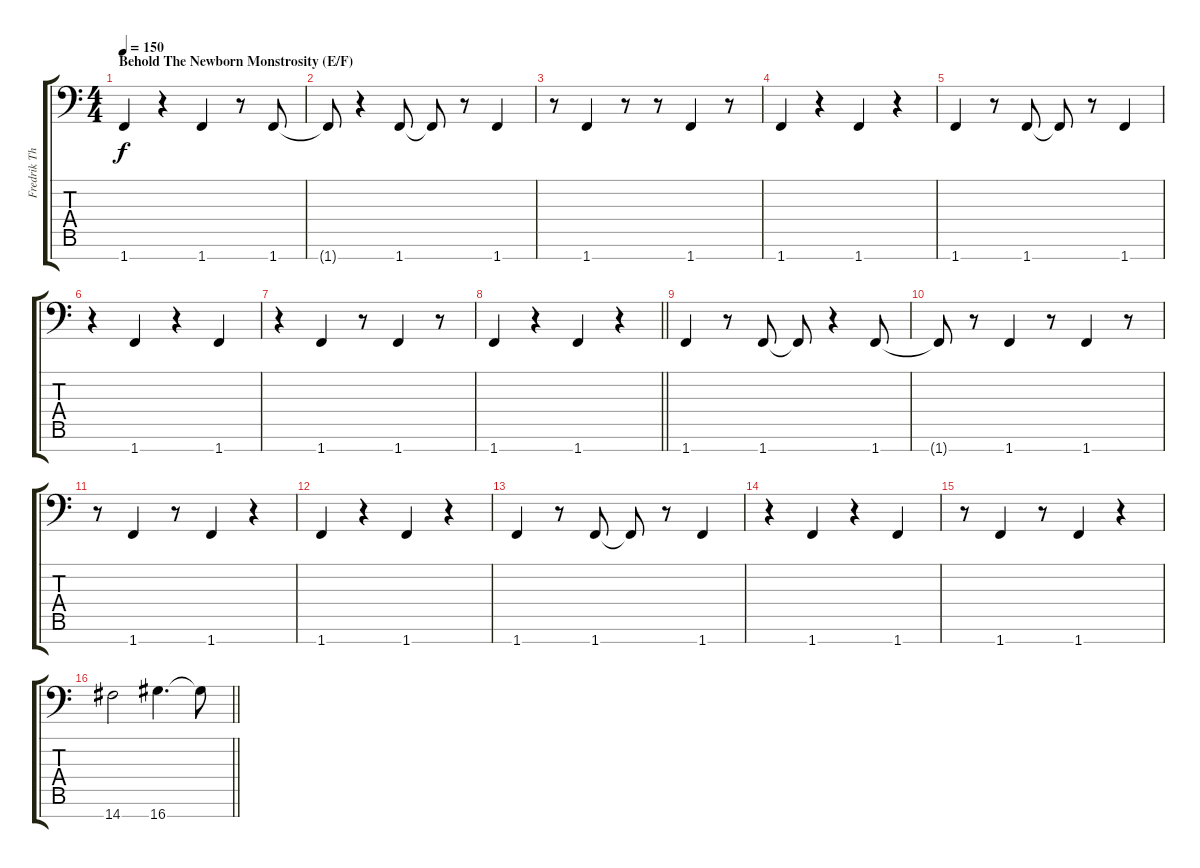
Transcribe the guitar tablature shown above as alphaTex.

\track ("Fredrik Thordendal (8 string Guitar in E" "Fredrik Th") {instrument distortionguitar}
\staff {score tabs}
\tuning (Bb3 F3 Db3 Ab2 Eb2 Bb1 E1) {hide}
\ts (4 4)
\section ("" "Behold The Newborn Monstrosity (E/F)")
\tempo 150
\clef f4
\ks c
1.7.4{dy f} r.4 1.7.4 r.8 1.7.8 |
1.7{t}.8 r.4 1.7.8 1.7{t}.8 r.8 1.7.4 |
r.8 1.7.4 r.8 r.8 1.7.4 r.8 |
1.7.4 r.4 1.7.4 r.4 |
1.7.4 r.8 1.7.8 1.7{t}.8 r.8 1.7.4 |
r.4 1.7.4 r.4 1.7.4 |
r.4 1.7.4 r.8 1.7.4 r.8 |
\barLineRight lightlight
1.7.4 r.4 1.7.4 r.4 |
1.7.4 r.8 1.7.8 1.7{t}.8 r.4 1.7.8 |
1.7{t}.8 r.8 1.7.4 r.8 1.7.4 r.8 |
r.8 1.7.4 r.8 1.7.4 r.4 |
1.7.4 r.4 1.7.4 r.4 |
1.7.4 r.8 1.7.8 1.7{t}.8 r.8 1.7.4 |
r.4 1.7.4 r.4 1.7.4 |
r.8 1.7.4 r.8 1.7.4 r.4 |
\barLineRight lightlight
14.7.2 16.7.4{d} 16.7{t}.8
